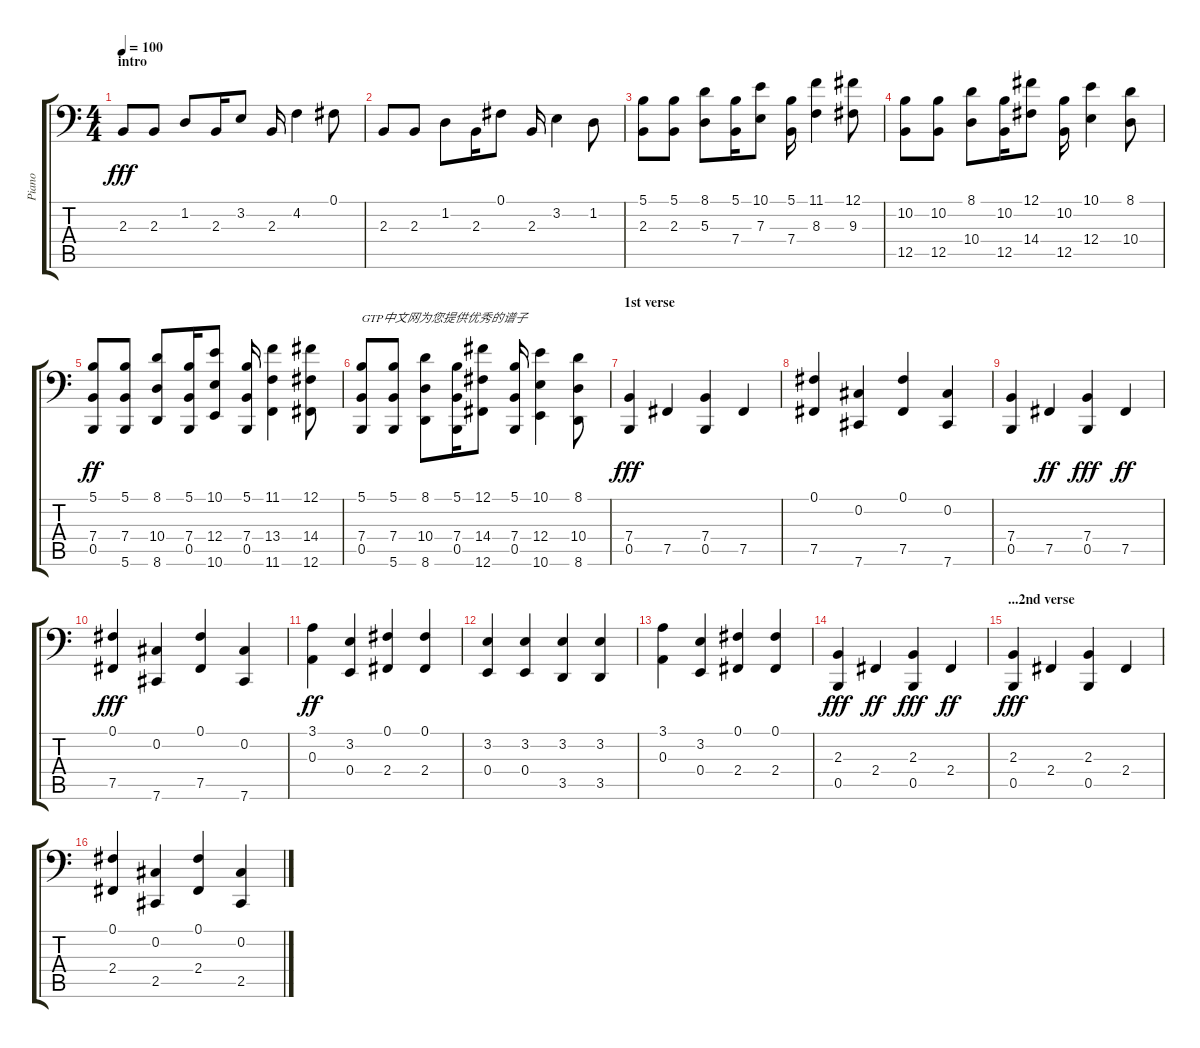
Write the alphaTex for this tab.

\track ("Piano" "Piano") {instrument honkytonkpiano}
\staff {score tabs}
\tuning (Gb3 Db3 A2 E2 B1 Gb1) {hide}
\ts (4 4)
\section ("" "intro")
\tempo 100
\clef f4
\ks c
2.3.8{dy fff instrument honkytonkpiano} 2.3.8 1.2.8 2.3.16 3.2.8 2.3.16 4.2.4 0.1.8 |
2.3.8 2.3.8 1.2.8 2.3.16 0.1.8 2.3.16 3.2.4 1.2.8 |
(5.1 2.3).8 (5.1 2.3).8 (8.1 5.3).8 (5.1 7.4).16 (10.1 7.3).8 (5.1 7.4).16 (11.1 8.3).4 (12.1 9.3).8 |
(10.2 12.5).8 (10.2 12.5).8 (8.1 10.4).8 (10.2 12.5).16 (12.1 14.4).8 (10.2 12.5).16 (10.1 12.4).4 (8.1 10.4).8 |
(5.1 7.4 0.5).8{dy ff} (5.1 7.4 5.6).8 (8.1 10.4 8.6).8 (5.1 7.4 0.5).16 (10.1 12.4 10.6).8 (5.1 7.4 0.5).16 (11.1 13.4 11.6).4 (12.1 14.4 12.6).8 |
(5.1 7.4 0.5).8{txt "GTP中文网为您提供优秀的谱子"} (5.1 7.4 5.6).8 (8.1 10.4 8.6).8 (5.1 7.4 0.5).16 (12.1 14.4 12.6).8 (5.1 7.4 0.5).16 (10.1 12.4 10.6).4 (8.1 10.4 8.6).8 |
\section ("" "1st verse")
(7.4 0.5).4{dy fff} 7.5.4 (7.4 0.5).4 7.5.4 |
(0.1 7.5).4 (0.2 7.6).4 (0.1 7.5).4 (0.2 7.6).4 |
(7.4 0.5).4 7.5.4{dy ff} (7.4 0.5).4{dy fff} 7.5.4{dy ff} |
(0.1 7.5).4{dy fff} (0.2 7.6).4 (0.1 7.5).4 (0.2 7.6).4 |
(3.1 0.3).4{dy ff} (3.2 0.4).4 (0.1 2.4).4 (0.1 2.4).4 |
(3.2 0.4).4 (3.2 0.4).4 (3.2 3.5).4 (3.2 3.5).4 |
(3.1 0.3).4 (3.2 0.4).4 (0.1 2.4).4 (0.1 2.4).4 |
(2.3 0.5).4{dy fff} 2.4.4{dy ff} (2.3 0.5).4{dy fff} 2.4.4{dy ff} |
\section ("" "...2nd verse")
(2.3 0.5).4{dy fff} 2.4.4 (2.3 0.5).4 2.4.4 |
(0.1 2.4).4 (0.2 2.5).4 (0.1 2.4).4 (0.2 2.5).4
